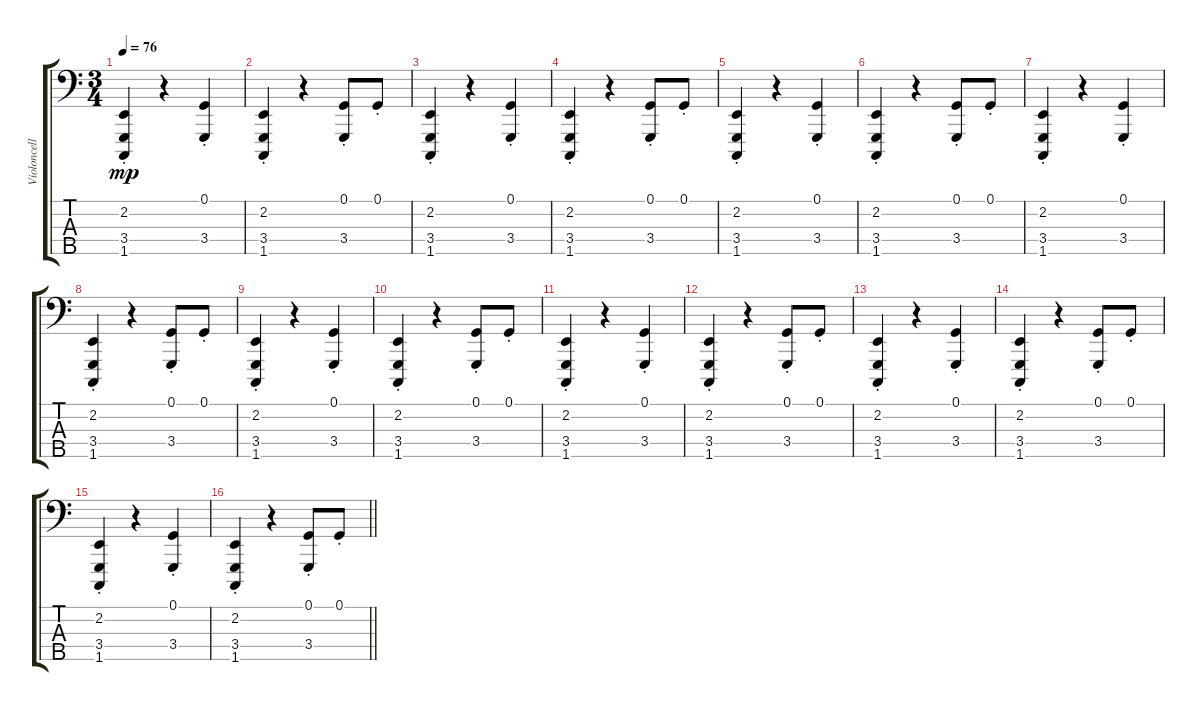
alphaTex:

\track ("Violoncelles" "Violoncell") {instrument cello}
\staff {score tabs}
\tuning (G2 D2 A1 E1 B0) {hide}
\ts (3 4)
\tempo 76
\clef f4
\ks c
(2.2{st} 3.4{st} 1.5{st}).4{dy mp} r.4 (0.1{st} 3.4{st}).4 |
(2.2{st} 3.4{st} 1.5{st}).4 r.4 (0.1{st} 3.4{st}).8 0.1{st}.8 |
(2.2{st} 3.4{st} 1.5{st}).4 r.4 (0.1{st} 3.4{st}).4 |
(2.2{st} 3.4{st} 1.5{st}).4 r.4 (0.1{st} 3.4{st}).8 0.1{st}.8 |
(2.2{st} 3.4{st} 1.5{st}).4 r.4 (0.1{st} 3.4{st}).4 |
(2.2{st} 3.4{st} 1.5{st}).4 r.4 (0.1{st} 3.4{st}).8 0.1{st}.8 |
(2.2{st} 3.4{st} 1.5{st}).4 r.4 (0.1{st} 3.4{st}).4 |
(2.2{st} 3.4{st} 1.5{st}).4 r.4 (0.1{st} 3.4{st}).8 0.1{st}.8 |
(2.2{st} 3.4{st} 1.5{st}).4 r.4 (0.1{st} 3.4{st}).4 |
(2.2{st} 3.4{st} 1.5{st}).4 r.4 (0.1{st} 3.4{st}).8 0.1{st}.8 |
(2.2{st} 3.4{st} 1.5{st}).4 r.4 (0.1{st} 3.4{st}).4 |
(2.2{st} 3.4{st} 1.5{st}).4 r.4 (0.1{st} 3.4{st}).8 0.1{st}.8 |
(2.2{st} 3.4{st} 1.5{st}).4 r.4 (0.1{st} 3.4{st}).4 |
(2.2{st} 3.4{st} 1.5{st}).4 r.4 (0.1{st} 3.4{st}).8 0.1{st}.8 |
(2.2{st} 3.4{st} 1.5{st}).4 r.4 (0.1{st} 3.4{st}).4 |
\barLineRight lightlight
(2.2{st} 3.4{st} 1.5{st}).4 r.4 (0.1{st} 3.4{st}).8 0.1{st}.8
